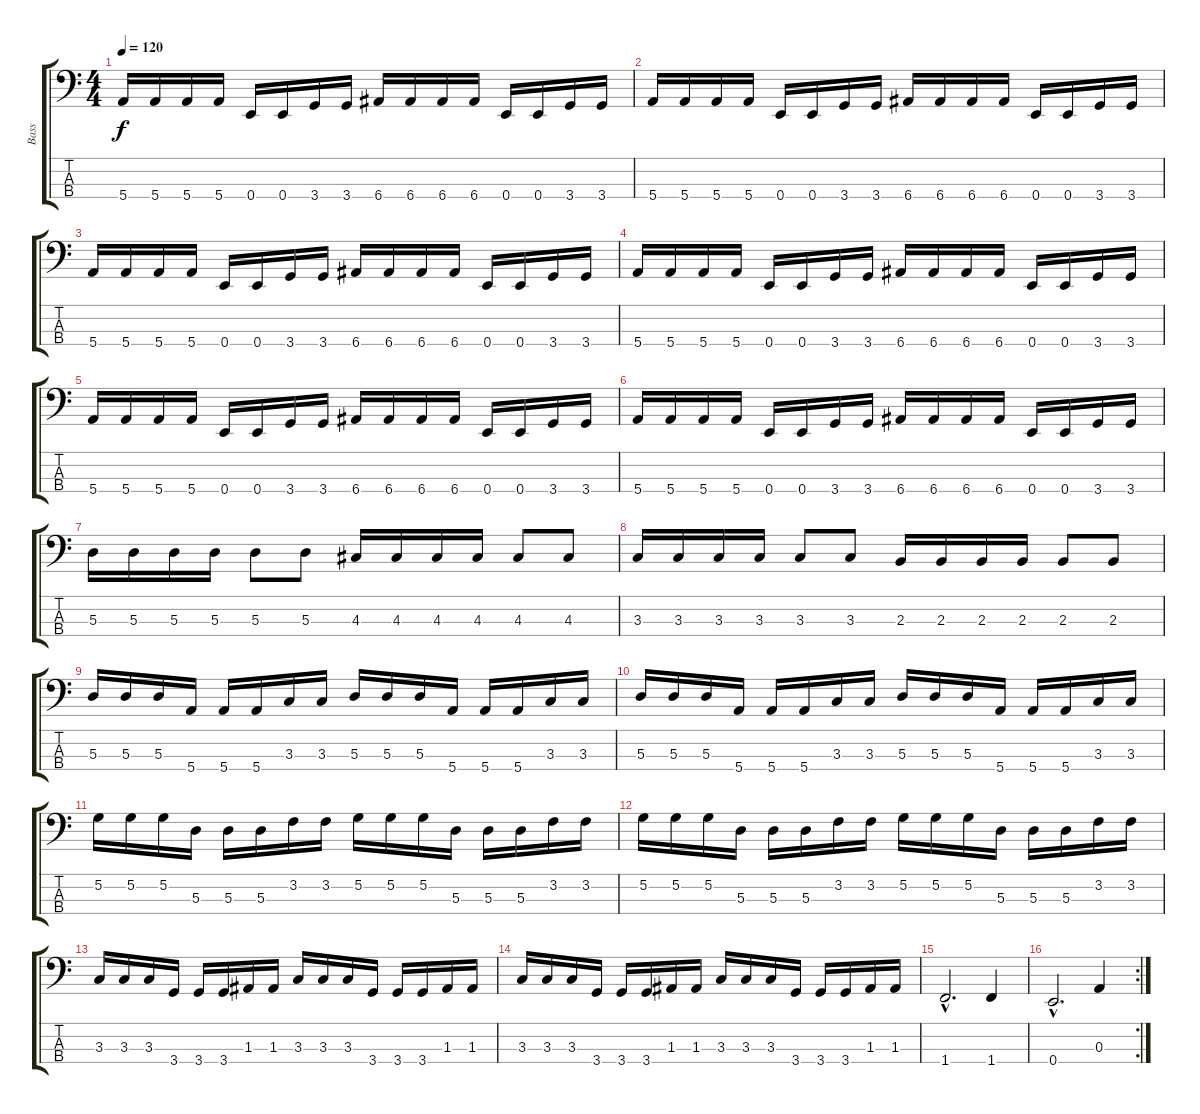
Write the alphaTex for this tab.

\track ("Bass" "Bass") {instrument electricbasspick}
\staff {score tabs}
\tuning (G2 D2 A1 E1) {hide}
\ts (4 4)
\tempo 120
\clef f4
\ks c
5.4.16{dy f} 5.4.16 5.4.16 5.4.16 0.4.16 0.4.16 3.4.16 3.4.16 6.4.16 6.4.16 6.4.16 6.4.16 0.4.16 0.4.16 3.4.16 3.4.16 |
5.4.16 5.4.16 5.4.16 5.4.16 0.4.16 0.4.16 3.4.16 3.4.16 6.4.16 6.4.16 6.4.16 6.4.16 0.4.16 0.4.16 3.4.16 3.4.16 |
5.4.16 5.4.16 5.4.16 5.4.16 0.4.16 0.4.16 3.4.16 3.4.16 6.4.16 6.4.16 6.4.16 6.4.16 0.4.16 0.4.16 3.4.16 3.4.16 |
5.4.16 5.4.16 5.4.16 5.4.16 0.4.16 0.4.16 3.4.16 3.4.16 6.4.16 6.4.16 6.4.16 6.4.16 0.4.16 0.4.16 3.4.16 3.4.16 |
5.4.16 5.4.16 5.4.16 5.4.16 0.4.16 0.4.16 3.4.16 3.4.16 6.4.16 6.4.16 6.4.16 6.4.16 0.4.16 0.4.16 3.4.16 3.4.16 |
5.4.16 5.4.16 5.4.16 5.4.16 0.4.16 0.4.16 3.4.16 3.4.16 6.4.16 6.4.16 6.4.16 6.4.16 0.4.16 0.4.16 3.4.16 3.4.16 |
5.3.16 5.3.16 5.3.16 5.3.16 5.3.8 5.3.8 4.3.16 4.3.16 4.3.16 4.3.16 4.3.8 4.3.8 |
3.3.16 3.3.16 3.3.16 3.3.16 3.3.8 3.3.8 2.3.16 2.3.16 2.3.16 2.3.16 2.3.8 2.3.8 |
5.3.16 5.3.16 5.3.16 5.4.16 5.4.16 5.4.16 3.3.16 3.3.16 5.3.16 5.3.16 5.3.16 5.4.16 5.4.16 5.4.16 3.3.16 3.3.16 |
5.3.16 5.3.16 5.3.16 5.4.16 5.4.16 5.4.16 3.3.16 3.3.16 5.3.16 5.3.16 5.3.16 5.4.16 5.4.16 5.4.16 3.3.16 3.3.16 |
5.2.16 5.2.16 5.2.16 5.3.16 5.3.16 5.3.16 3.2.16 3.2.16 5.2.16 5.2.16 5.2.16 5.3.16 5.3.16 5.3.16 3.2.16 3.2.16 |
5.2.16 5.2.16 5.2.16 5.3.16 5.3.16 5.3.16 3.2.16 3.2.16 5.2.16 5.2.16 5.2.16 5.3.16 5.3.16 5.3.16 3.2.16 3.2.16 |
3.3.16 3.3.16 3.3.16 3.4.16 3.4.16 3.4.16 1.3.16 1.3.16 3.3.16 3.3.16 3.3.16 3.4.16 3.4.16 3.4.16 1.3.16 1.3.16 |
3.3.16 3.3.16 3.3.16 3.4.16 3.4.16 3.4.16 1.3.16 1.3.16 3.3.16 3.3.16 3.3.16 3.4.16 3.4.16 3.4.16 1.3.16 1.3.16 |
1.4{hac}.2{d} 1.4.4 |
\rc 2
0.4{hac}.2{d} 0.3.4
